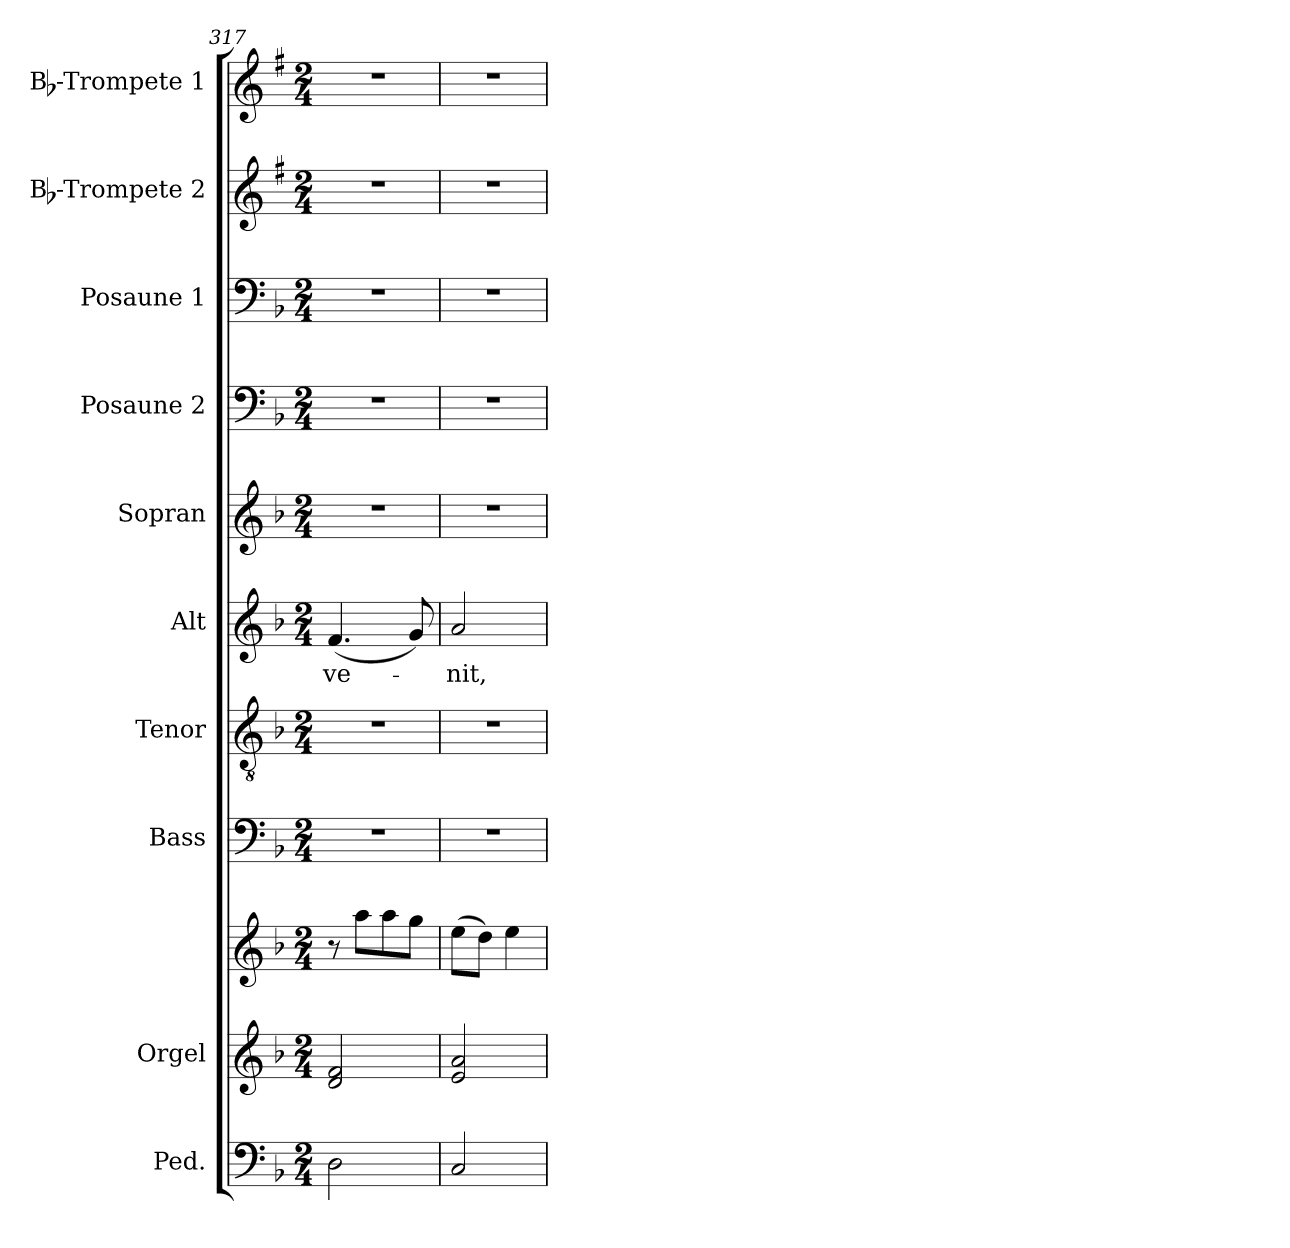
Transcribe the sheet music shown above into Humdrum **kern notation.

**kern	**kern	**kern	**kern	**kern	**kern	**text	**kern	**kern	**kern	**kern	**kern
*part10	*part9	*part9	*part8	*part7	*part6	*part6	*part5	*part4	*part3	*part2	*part1
*staff11	*staff10	*staff9	*staff8	*staff7	*staff6	*staff6	*staff5	*staff4	*staff3	*staff2	*staff1
*I"Ped.	*I"Orgel	*	*I"Bass	*I"Tenor	*I"Alt	*	*I"Sopran	*I"Posaune 2	*I"Posaune 1	*I"Bb-Trompete 2	*I"Bb-Trompete 1
*	*I'Org.	*	*I'B.	*I'T.	*I'A.	*	*I'S.	*I'Pos. 2	*I'Pos. 1	*I'Bb Trp. 2	*I'Bb Trp. 1
*clefF4	*clefG2	*clefG2	*clefF4	*clefGv2	*clefG2	*	*clefG2	*clefF4	*clefF4	*clefG2	*clefG2
*ITrd7c12	*	*	*	*	*	*	*	*	*	*ITrd1c2	*ITrd1c2
*k[b-]	*k[b-]	*k[b-]	*k[b-]	*k[b-]	*k[b-]	*	*k[b-]	*k[b-]	*k[b-]	*k[b-]	*k[b-]
*F:	*F:	*F:	*F:	*F:	*F:	*	*F:	*F:	*F:	*F:	*F:
*M2/4	*M2/4	*M2/4	*M2/4	*M2/4	*M2/4	*	*M2/4	*M2/4	*M2/4	*M2/4	*M2/4
=317	=317	=317	=317	=317	=317	=317	=317	=317	=317	=317	=317
!	!	!	!	!	!	!LO:LY:b	!	!	!	!	!
2DD\	2d/ 2f/	8r	2r	2r	(<4.f/	ve-	2r	2r	2r	2r	2r
.	.	8aa\L	.	.	.	.	.	.	.	.	.
.	.	8aa\	.	.	.	.	.	.	.	.	.
.	.	8gg\J	.	.	8g/)	.	.	.	.	.	.
=318	=318	=318	=318	=318	=318	=318	=318	=318	=318	=318	=318
!	!	!	!	!	!	!LO:LY:b	!	!	!	!	!
2CC/	2e/ 2a/	(>8ee\L	2r	2r	2a/	-nit,	2r	2r	2r	2r	2r
.	.	8dd\J)	.	.	.	.	.	.	.	.	.
.	.	4ee\	.	.	.	.	.	.	.	.	.
=	=	=	=	=	=	=	=	=	=	=	=
*-	*-	*-	*-	*-	*-	*-	*-	*-	*-	*-	*-
